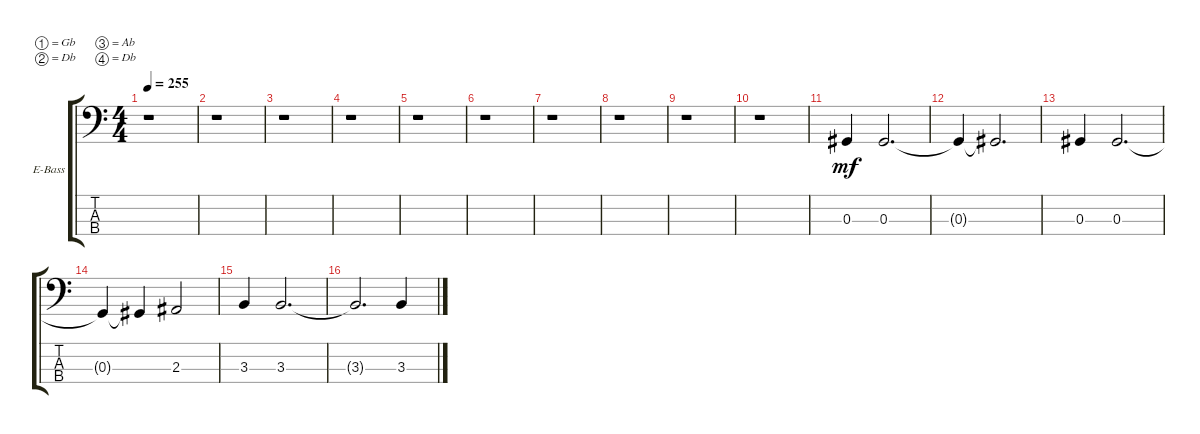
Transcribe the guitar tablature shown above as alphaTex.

\bracketExtendMode groupsimilarinstruments
\firstSystemTrackNameOrientation horizontal
\otherSystemsTrackNameOrientation horizontal
\track ("Bass" "E-Bass") {instrument electricbassfinger}
\staff {score tabs}
\tuning (Gb2 Db2 Ab1 Db1)
\ts (4 4)
\tempo 255
\clef f4
\ks c
r.1{dy mf} |
r.1 |
r.1 |
r.1 |
r.1 |
r.1 |
r.1 |
r.1 |
r.1 |
r.1 |
0.3.4 0.3.2{d} |
0.3{t}.4 0.3{t}.2{d} |
0.3.4 0.3.2{d} |
0.3{t}.4 0.3{t}.4 2.3.2 |
3.3.4 3.3.2{d} |
3.3{t}.2{d} 3.3.4
